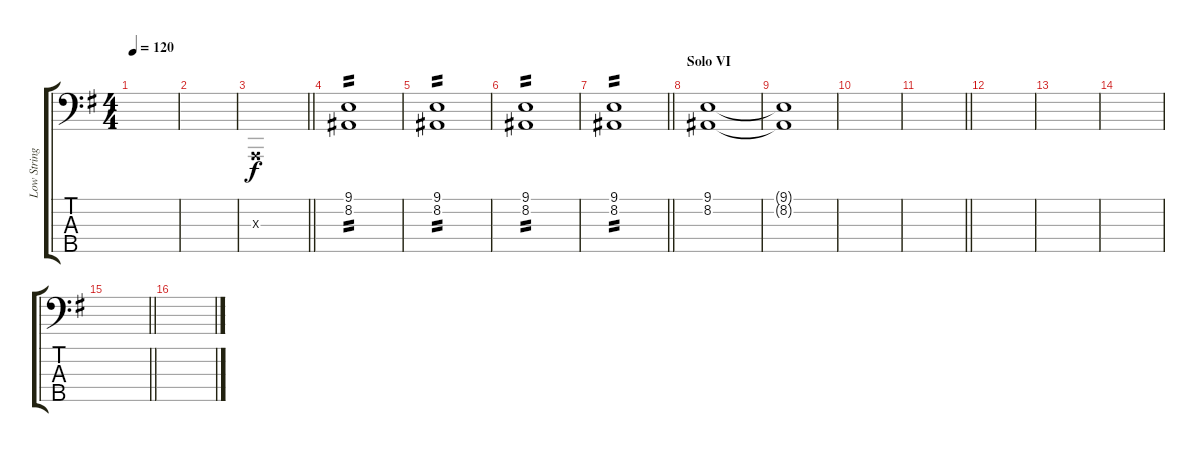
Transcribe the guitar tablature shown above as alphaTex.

\track ("Low Strings Standard" "Low String") {instrument stringensemble1}
\staff {score tabs}
\tuning (G2 D2 A1 E1 B0) {hide}
\ts (4 4)
\tempo 120
\clef f4
\ks eminor
|
|
\barLineRight lightlight
0.3{x}.1{volume 0} |
(9.1 8.2).1{tp 2 volume 16} |
(9.1 8.2).1{tp 2} |
(9.1 8.2).1{tp 2} |
\barLineRight lightlight
(9.1 8.2).1{tp 2} |
\section ("" "Solo VI")
(9.1 8.2).1{volume 15} |
(9.1{t} 8.2{t}).1 |
|
\barLineRight lightlight
|
|
|
|
\barLineRight lightlight
|
\section ("" "")
